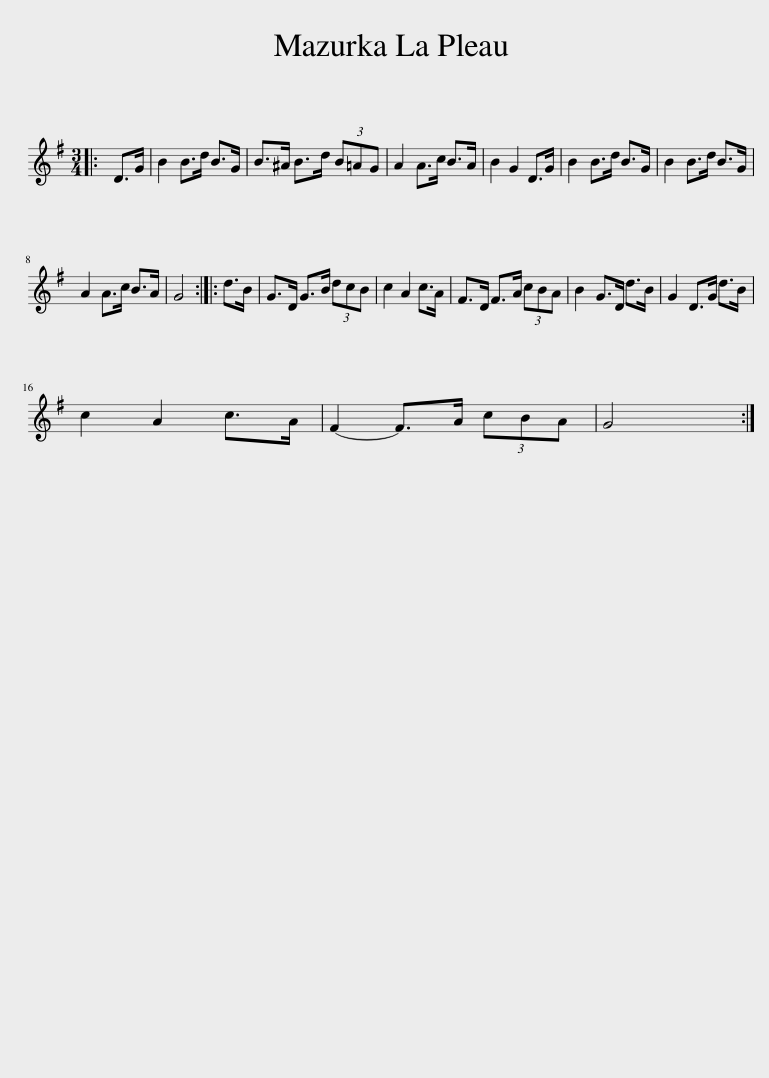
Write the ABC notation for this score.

X:1
L:1/8
M:3/4
I:linebreak $
K:G
V:1 treble
V:1
|: D>G | B2 B>d B>G | B>^A B>d (3B=AG | A2 A>c B>A | B2 G2 D>G | %5
 B2 B>d B>G | B2 B>d B>G |$ A2 A>c B>A | G4 :: d>B | %10
 G>D G>B (3dcB | c2 A2 c>A | F>D F>A (3cBA | B2 G>D d>B | G2 D>G d>B |$ %15
 c2 A2 c>A | F2- F>A (3cBA | G4 :| %18
